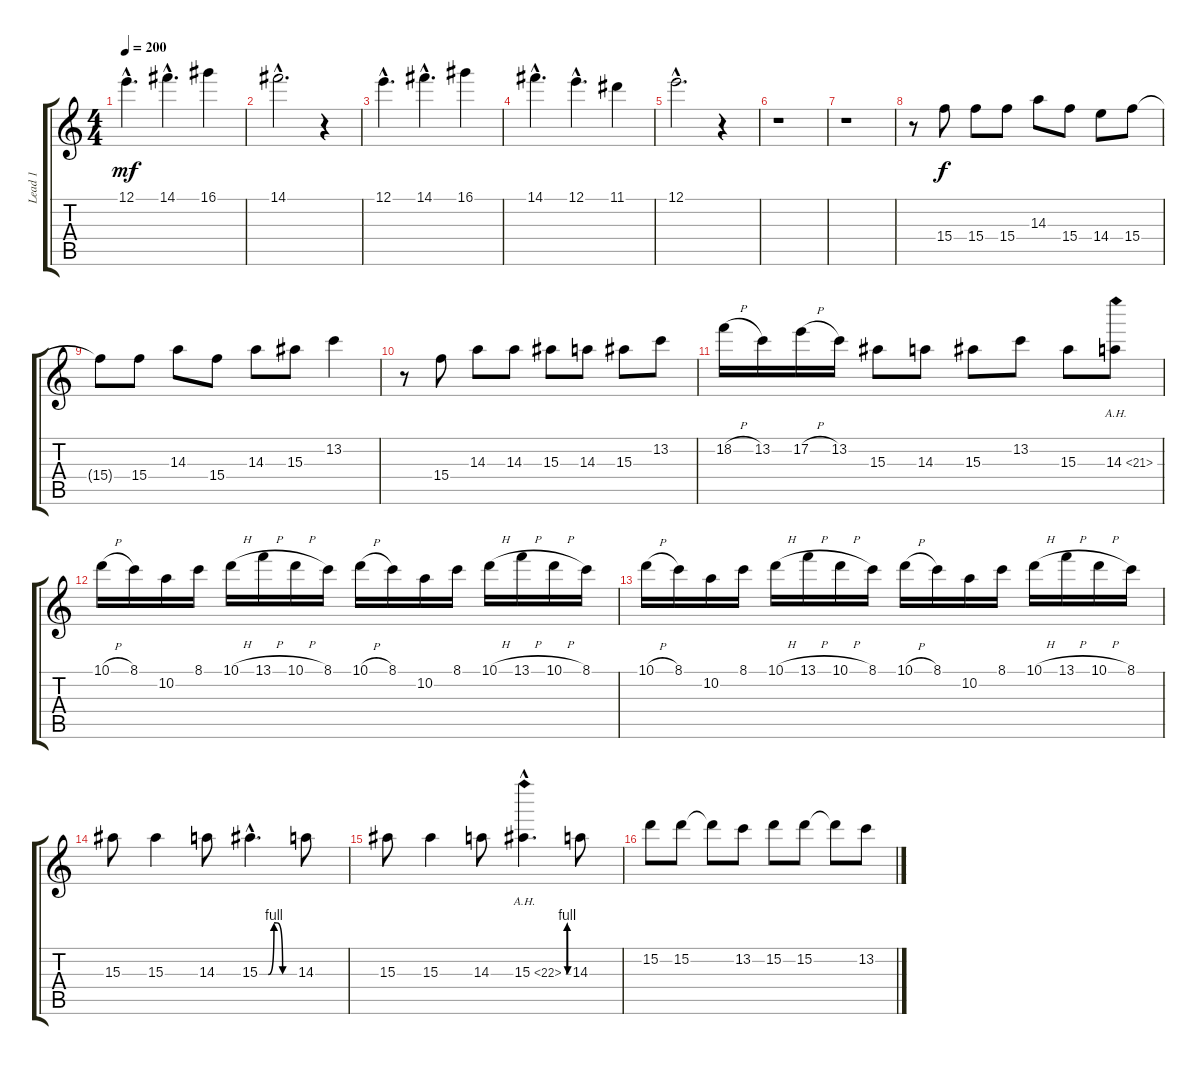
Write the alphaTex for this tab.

\track ("Lead 1" "Lead 1") {instrument overdrivenguitar}
\staff {score tabs}
\tuning (E4 B3 G3 D3 A2 E2) {hide}
\ts (4 4)
\tempo 200
\clef g2
\ks c
12.1{hac}.4{d dy mf} 14.1{hac}.4{d} 16.1.4 |
14.1{hac}.2{d} r.4 |
12.1{hac}.4{d} 14.1{hac}.4{d} 16.1.4 |
14.1{hac}.4{d} 12.1{hac}.4{d} 11.1.4 |
12.1{hac}.2{d} r.4 |
r.1 |
r.1 |
\section ("" "")
r.8 15.4.8{dy f} 15.4.8 15.4.8 14.3.8 15.4.8 14.4.8 15.4.8 |
15.4{t}.8 15.4.8 14.3.8 15.4.8 14.3.8 15.3.8 13.2.4 |
r.8 15.4.8 14.3.8 14.3.8 15.3.8 14.3.8 15.3.8 13.2.8 |
18.2{h}.16 13.2.16 17.2{h}.16 13.2.16 15.3.8 14.3.8 15.3.8 13.2.8 15.3.8 14.3{ah 7}.8 |
10.1{h}.16 8.1.16 10.2.16 8.1.16 10.1{h}.16 13.1{h}.16 10.1{h}.16 8.1.16 10.1{h}.16 8.1.16 10.2.16 8.1.16 10.1{h}.16 13.1{h}.16 10.1{h}.16 8.1.16 |
10.1{h}.16 8.1.16 10.2.16 8.1.16 10.1{h}.16 13.1{h}.16 10.1{h}.16 8.1.16 10.1{h}.16 8.1.16 10.2.16 8.1.16 10.1{h}.16 13.1{h}.16 10.1{h}.16 8.1.16 |
15.3.8 15.3.4 14.3.8 15.3{be (custom 0 0 15 0 25 4 30 4 40 0 45 0 60 0) hac}.4{d} 14.3.8 |
15.3.8 15.3.4 14.3.8 15.3{be (custom 0 0 15 0 25 4 30 4 40 0 45 0 60 0) ah 7 hac}.4{d} 14.3.8 |
15.2.8 15.2.8 15.2{t}.8 13.2.8 15.2.8 15.2.8 15.2{t}.8 13.2.8
